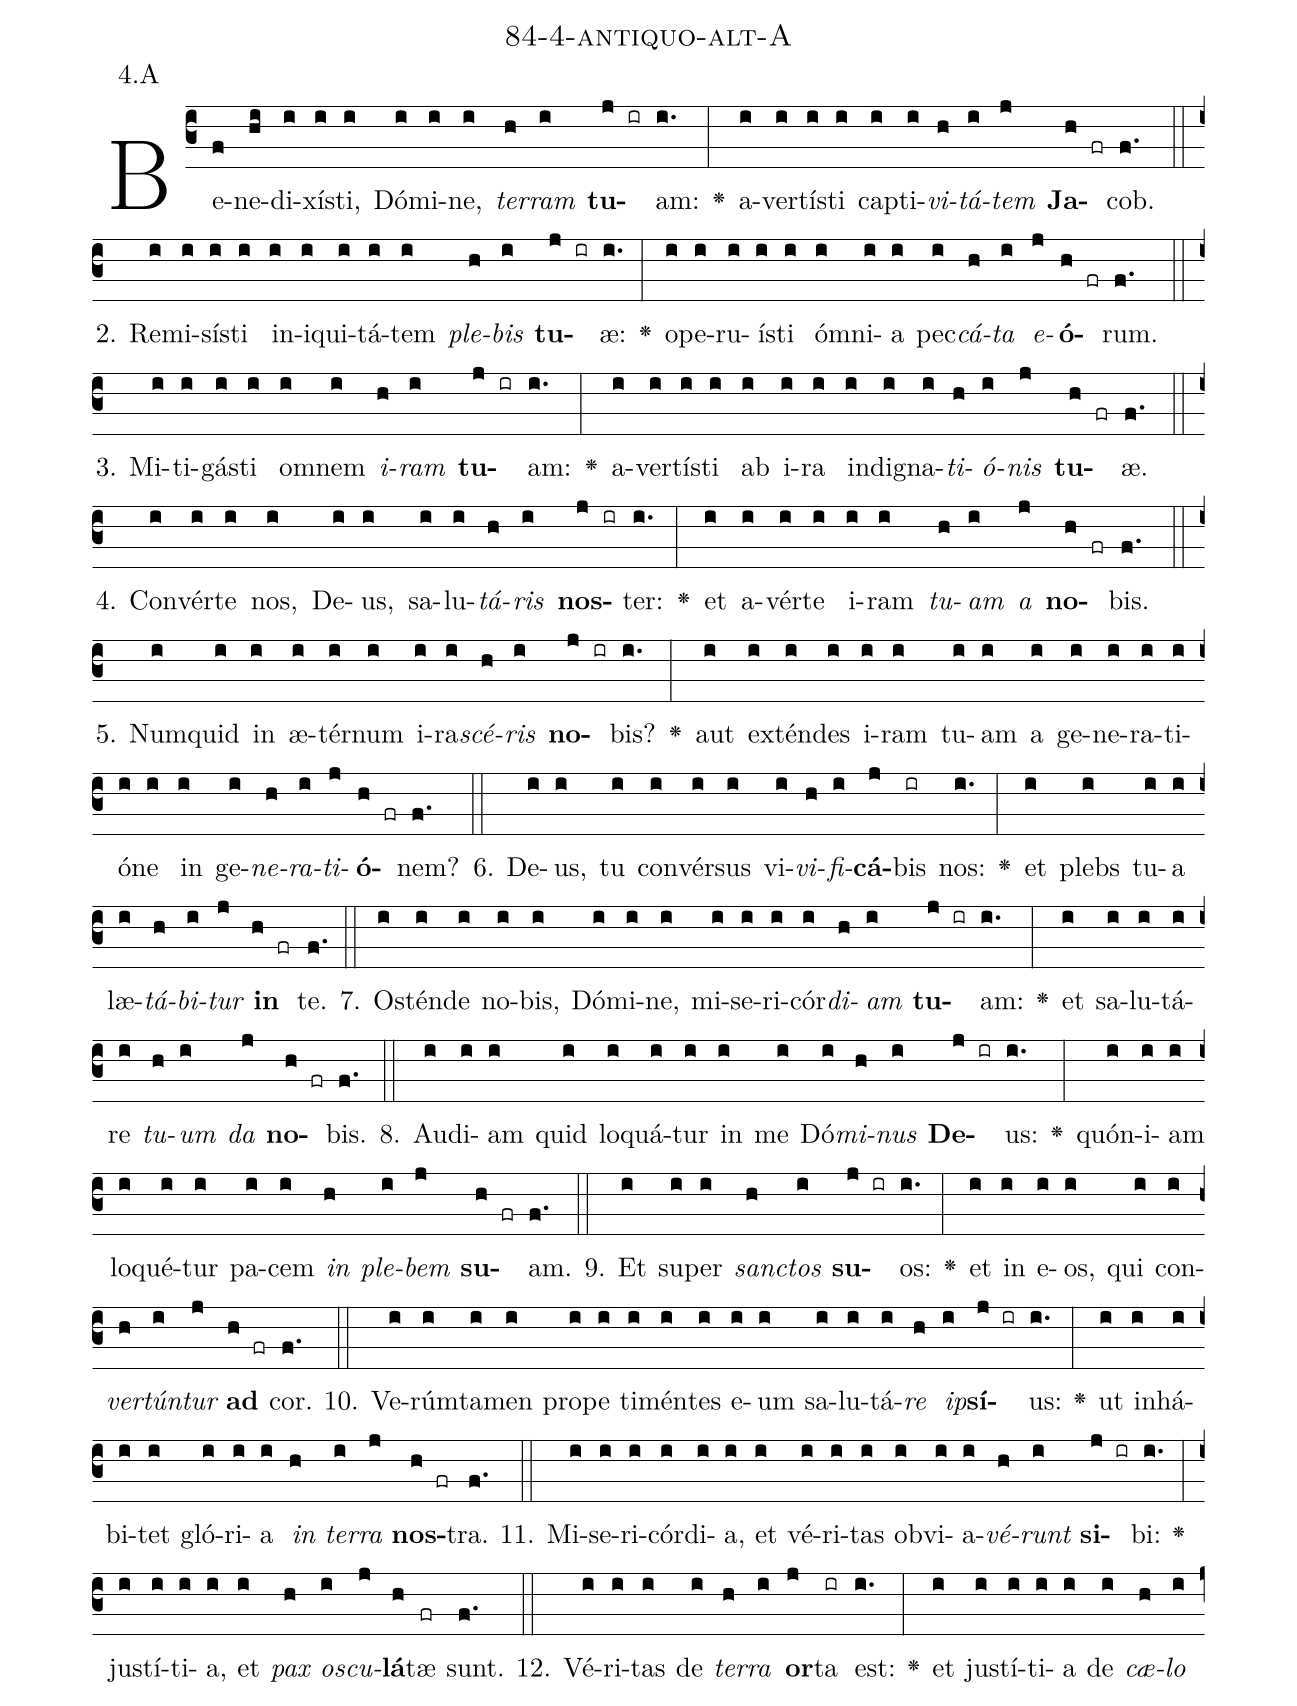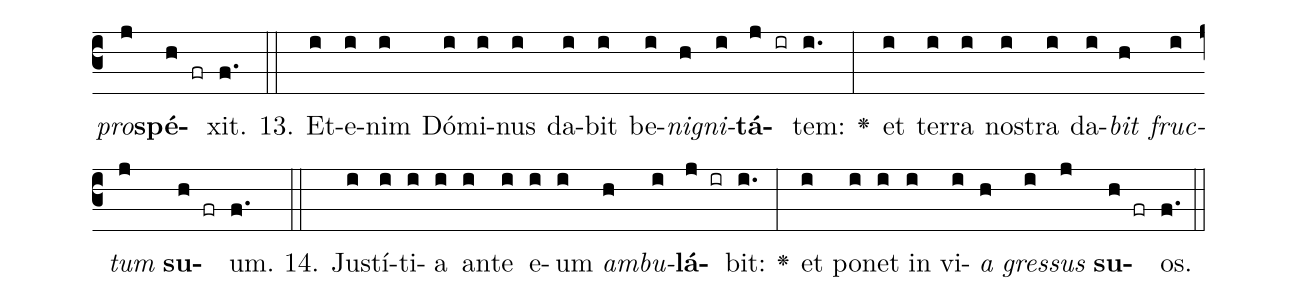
name: 84-4-antiquo-alt-A;
annotation: 4.A;
%%
(c3)Be(f)ne(hi)di(i)xís(i)ti,(i) Dó(i)mi(i)ne,(i) <i>ter</i>(h)<i>ram</i>(i) <b>tu</b>(j ir)am:(i.) <v>\greheightstar</v>(:) a(i)ver(i)tís(i)ti(i) cap(i)ti(i)<i>vi</i>(h)<i>tá</i>(i)<i>tem</i>(j) <b>Ja</b>(h fr)cob.(f.) (::)
2. Re(i)mi(i)sís(i)ti(i) in(i)i(i)qui(i)tá(i)tem(i) <i>ple</i>(h)<i>bis</i>(i) <b>tu</b>(j ir)æ:(i.) <v>\greheightstar</v>(:) o(i)pe(i)ru(i)ís(i)ti(i) óm(i)ni(i)a(i) pec(i)<i>cá</i>(h)<i>ta</i>(i) <i>e</i>(j)<b>ó</b>(h fr)rum.(f.) (::)
3. Mi(i)ti(i)gás(i)ti(i) om(i)nem(i) <i>i</i>(h)<i>ram</i>(i) <b>tu</b>(j ir)am:(i.) <v>\greheightstar</v>(:) a(i)ver(i)tís(i)ti(i) ab(i) i(i)ra(i) in(i)di(i)gna(i)<i>ti</i>(h)<i>ó</i>(i)<i>nis</i>(j) <b>tu</b>(h fr)æ.(f.) (::)
4. Con(i)vér(i)te(i) nos,(i) De(i)us,(i) sa(i)lu(i)<i>tá</i>(h)<i>ris</i>(i) <b>nos</b>(j ir)ter:(i.) <v>\greheightstar</v>(:) et(i) a(i)vér(i)te(i) i(i)ram(i) <i>tu</i>(h)<i>am</i>(i) <i>a</i>(j) <b>no</b>(h fr)bis.(f.) (::)
5. Num(i)quid(i) in(i) æ(i)tér(i)num(i) i(i)ra(i)<i>scé</i>(h)<i>ris</i>(i) <b>no</b>(j ir)bis?(i.) <v>\greheightstar</v>(:) aut(i) ex(i)tén(i)des(i) i(i)ram(i) tu(i)am(i) a(i) ge(i)ne(i)ra(i)ti(i)ó(i)ne(i) in(i) ge(i)<i>ne</i>(h)<i>ra</i>(i)<i>ti</i>(j)<b>ó</b>(h fr)nem?(f.) (::)
6. De(i)us,(i) tu(i) con(i)vér(i)sus(i) vi(i)<i>vi</i>(h)<i>fi</i>(i)<b>cá</b>(j)bis(ir) nos:(i.) <v>\greheightstar</v>(:) et(i) plebs(i) tu(i)a(i) læ(i)<i>tá</i>(h)<i>bi</i>(i)<i>tur</i>(j) <b>in</b>(h fr) te.(f.) (::)
7. Os(i)tén(i)de(i) no(i)bis,(i) Dó(i)mi(i)ne,(i) mi(i)se(i)ri(i)cór(i)<i>di</i>(h)<i>am</i>(i) <b>tu</b>(j ir)am:(i.) <v>\greheightstar</v>(:) et(i) sa(i)lu(i)tá(i)re(i) <i>tu</i>(h)<i>um</i>(i) <i>da</i>(j) <b>no</b>(h fr)bis.(f.) (::)
8. Au(i)di(i)am(i) quid(i) lo(i)quá(i)tur(i) in(i) me(i) Dó(i)<i>mi</i>(h)<i>nus</i>(i) <b>De</b>(j ir)us:(i.) <v>\greheightstar</v>(:) quón(i)i(i)am(i) lo(i)qué(i)tur(i) pa(i)cem(i) <i>in</i>(h) <i>ple</i>(i)<i>bem</i>(j) <b>su</b>(h fr)am.(f.) (::)
9. Et(i) su(i)per(i) <i>sanc</i>(h)<i>tos</i>(i) <b>su</b>(j ir)os:(i.) <v>\greheightstar</v>(:) et(i) in(i) e(i)os,(i) qui(i) con(i)<i>ver</i>(h)<i>tún</i>(i)<i>tur</i>(j) <b>ad</b>(h fr) cor.(f.) (::)
10. Ve(i)rúm(i)ta(i)men(i) pro(i)pe(i) ti(i)mén(i)tes(i) e(i)um(i) sa(i)lu(i)tá(i)<i>re</i>(h) <i>ip</i>(i)<b>sí</b>(j ir)us:(i.) <v>\greheightstar</v>(:) ut(i) in(i)há(i)bi(i)tet(i) gló(i)ri(i)a(i) <i>in</i>(h) <i>ter</i>(i)<i>ra</i>(j) <b>nos</b>(h fr)tra.(f.) (::)
11. Mi(i)se(i)ri(i)cór(i)di(i)a,(i) et(i) vé(i)ri(i)tas(i) ob(i)vi(i)a(i)<i>vé</i>(h)<i>runt</i>(i) <b>si</b>(j ir)bi:(i.) <v>\greheightstar</v>(:) jus(i)tí(i)ti(i)a,(i) et(i) <i>pax</i>(h) <i>os</i>(i)<i>cu</i>(j)<b>lá</b>(h)tæ(fr) sunt.(f.) (::)
12. Vé(i)ri(i)tas(i) de(i) <i>ter</i>(h)<i>ra</i>(i) <b>or</b>(j)ta(ir) est:(i.) <v>\greheightstar</v>(:) et(i) jus(i)tí(i)ti(i)a(i) de(i) <i>cæ</i>(h)<i>lo</i>(i) <i>pro</i>(j)<b>spé</b>(h fr)xit.(f.) (::)
13. Et(i)e(i)nim(i) Dó(i)mi(i)nus(i) da(i)bit(i) be(i)<i>ni</i>(h)<i>gni</i>(i)<b>tá</b>(j ir)tem:(i.) <v>\greheightstar</v>(:) et(i) ter(i)ra(i) nos(i)tra(i) da(i)<i>bit</i>(h) <i>fruc</i>(i)<i>tum</i>(j) <b>su</b>(h fr)um.(f.) (::)
14. Jus(i)tí(i)ti(i)a(i) an(i)te(i) e(i)um(i) <i>am</i>(h)<i>bu</i>(i)<b>lá</b>(j ir)bit:(i.) <v>\greheightstar</v>(:) et(i) po(i)net(i) in(i) vi(i)<i>a</i>(h) <i>gres</i>(i)<i>sus</i>(j) <b>su</b>(h fr)os.(f.) (::)
